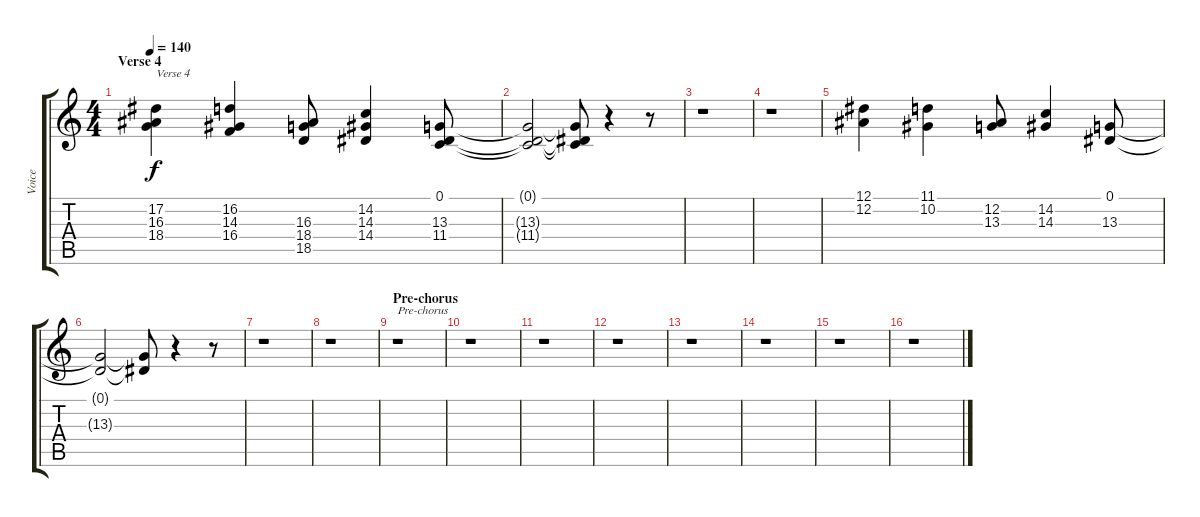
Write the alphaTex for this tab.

\track ("Voice" "Voice") {instrument voiceoohs}
\staff {score tabs}
\tuning (Eb4 Bb3 Gb3 Db3 Ab2 Eb2) {hide}
\ts (4 4)
\section ("" "Verse 4")
\tempo 140
\clef g2
\ks c
(17.2 16.3 18.4).4{txt "Verse 4" dy f} (16.2 14.3 16.4).4 (16.3 18.4 18.5).8 (14.2 14.3 14.4).4 (0.1 13.3 11.4).8 |
(0.1{t} 13.3{t} 11.4{t}).2 (0.1{t} 13.3{t} 11.4{t}).8 r.4 r.8 |
r.1 |
r.1 |
(12.1 12.2).4 (11.1 10.2).4 (12.2 13.3).8 (14.2 14.3).4 (0.1 13.3).8 |
(0.1{t} 13.3{t}).2 (0.1{t} 13.3{t}).8 r.4 r.8 |
r.1 |
r.1 |
\section ("" "Pre-chorus")
r.1{txt "Pre-chorus"} |
r.1 |
r.1 |
r.1 |
r.1 |
r.1 |
r.1 |
r.1
